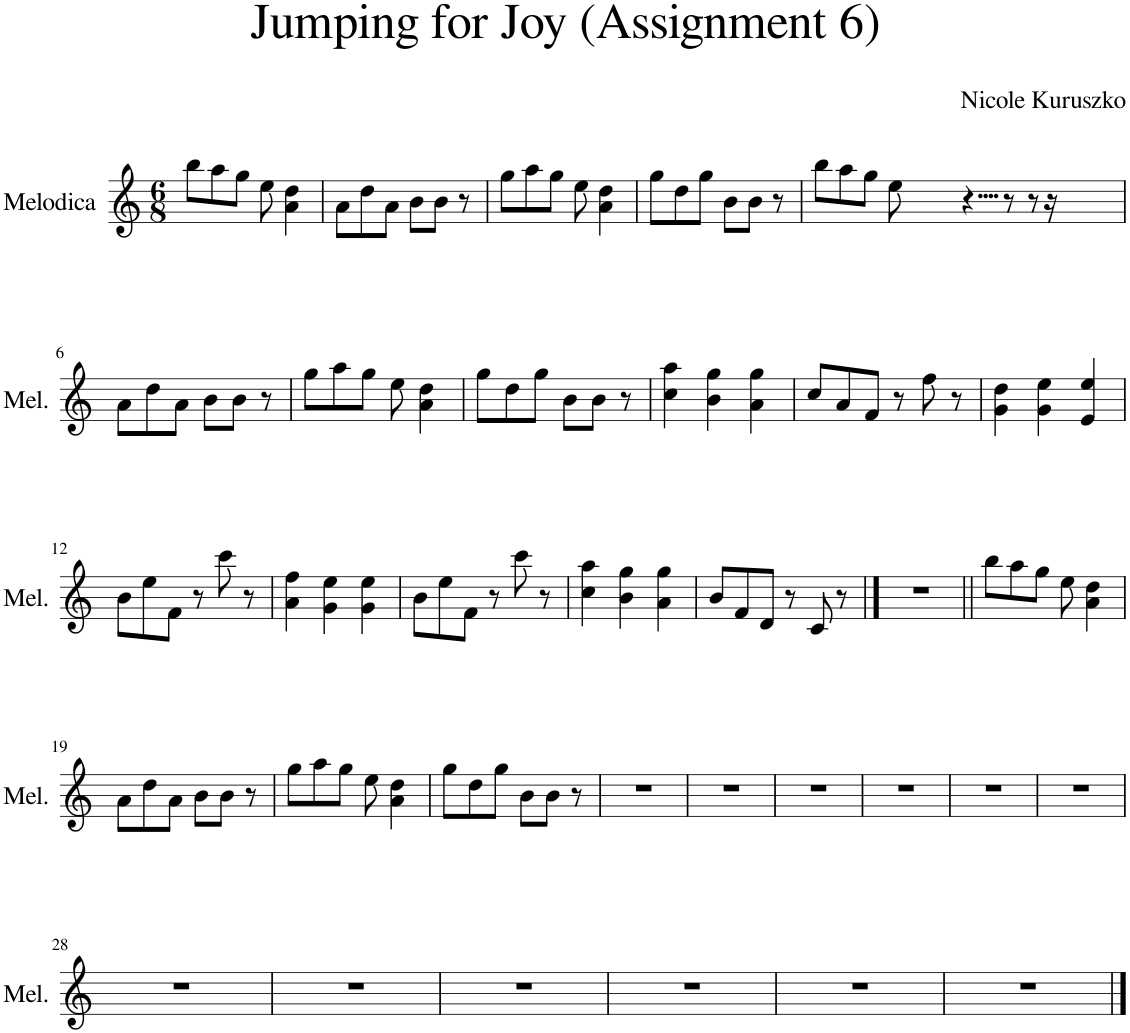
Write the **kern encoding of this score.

**kern
*part1
*staff1
*I"Melodica
*I'Mel.
*clefG2
*k[]
*M6/8
=1
8bb\L
8aa\
8gg\J
8ee\
4a\ 4dd\
=2
8a\L
8dd\
8a\J
8b\L
8b\J
8r
=3
8gg\L
8aa\
8gg\J
8ee\
4a\ 4dd\
=4
8gg\L
8dd\
8gg\J
8b\L
8b\J
8r
=5
8bb\L
8aa\
8gg\J
8ee\
16%5r
8r
8r
16r
!!LO:LB:g=z
=6
8a\L
64%11r
8dd\
8a\J
8b\L
8b\J
8r
=7
8gg\L
8aa\
8gg\J
8ee\
4a\ 4dd\
=8
8gg\L
8dd\
8gg\J
8b\L
8b\J
8r
=9
4cc\ 4aa\
4b\ 4gg\
4a\ 4gg\
=10
8cc/L
8a/
8f/J
8r
8ff\
8r
=11
4g\ 4dd\
4g\ 4ee\
4e/ 4ee/
!!LO:LB:g=z
=12
8b\L
8ee\
8f\J
8r
8ccc\
8r
=13
4a\ 4ff\
4g\ 4ee\
4g\ 4ee\
=14
8b\L
8ee\
8f\J
8r
8ccc\
8r
=15
4cc\ 4aa\
4b\ 4gg\
4a\ 4gg\
=16
8b/L
8f/
8d/J
8r
8c/
8r
==17
2.r
=18||
8bb\L
8aa\
8gg\J
8ee\
4a\ 4dd\
!!LO:LB:g=z
=19
8a\L
8dd\
8a\J
8b\L
8b\J
8r
=20
8gg\L
8aa\
8gg\J
8ee\
4a\ 4dd\
=21
8gg\L
8dd\
8gg\J
8b\L
8b\J
8r
=22
2.r
=23
2.r
=24
2.r
=25
2.r
=26
2.r
=27
2.r
!!LO:LB:g=z
=28
2.r
=29
2.r
=30
2.r
=31
2.r
=32
2.r
=33
2.r
==
*-
